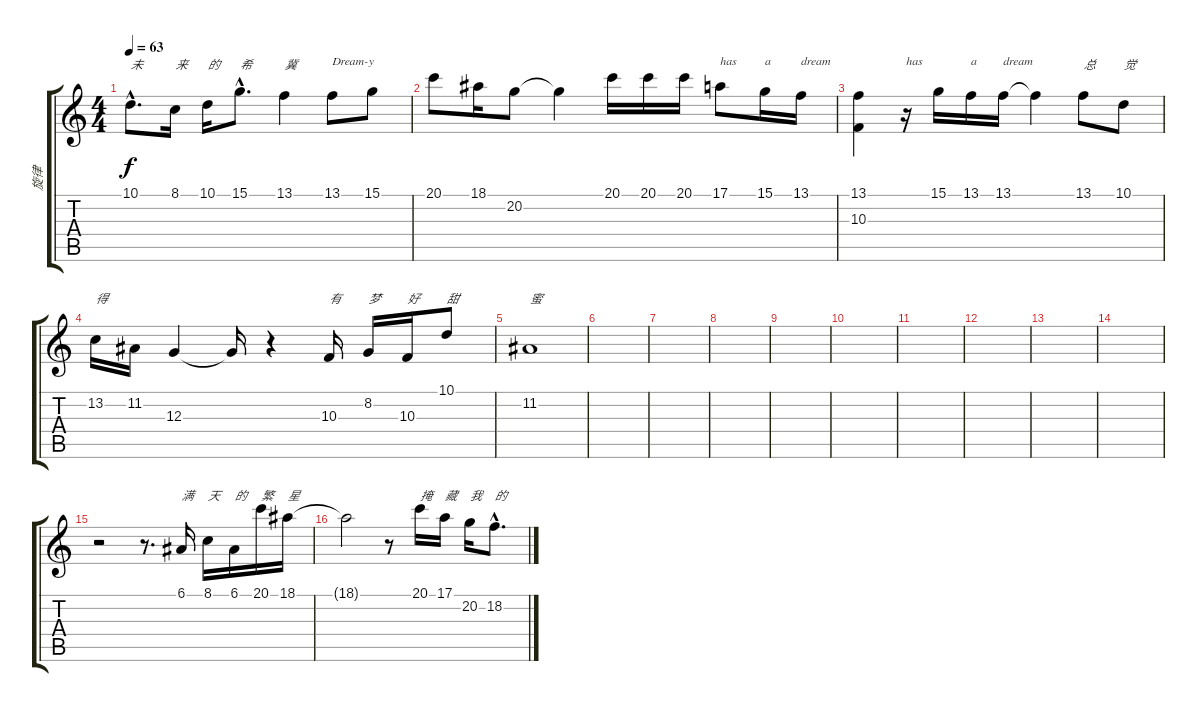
\track ("旋律" "旋律") {instrument synthvoice}
\staff {score tabs}
\tuning (E4 B3 G3 D3 A2 E2) {hide}
\ts (4 4)
\tempo 63
\clef g2
\ks c
10.1{hac}.8{d txt "未" dy f} 8.1.16{txt "来"} 10.1.16{txt "的"} 15.1{hac}.8{d txt "希"} 13.1.4{txt "冀"} 13.1.8{txt "Dream-y"} 15.1.8 |
20.1.8 18.1.16 20.2.8 20.2{t}.4 20.1.16 20.1.16 20.1.16 17.1.8{txt "has "} 15.1.16{txt "a "} 13.1.16{txt "dream "} |
(13.1 10.3{t}).4 r.16{txt "has "} 15.1.16 13.1.16{txt "a"} 13.1.16{txt "dream "} 13.1{t}.4 13.1.8{txt "总"} 10.1.8{txt "觉"} |
13.2.16{txt "得"} 11.2.16 12.3.4 12.3{t}.16 r.4 10.3.16{txt "有"} 8.2.16{txt "梦"} 10.3.16{txt "好"} 10.1.8{txt "甜"} |
11.2.1{txt "蜜"} |
|
|
|
|
|
|
|
|
|
r.2 r.8{d} 6.1.16{txt "满"} 8.1.16{txt "天"} 6.1.16{txt "的"} 20.1.16{txt "繁"} 18.1.16{txt "星"} |
18.1{t}.2 r.8 20.1.16{txt "掩"} 17.1.16{txt "藏"} 20.2.16{txt "我"} 18.2{hac}.8{d txt "的"}
